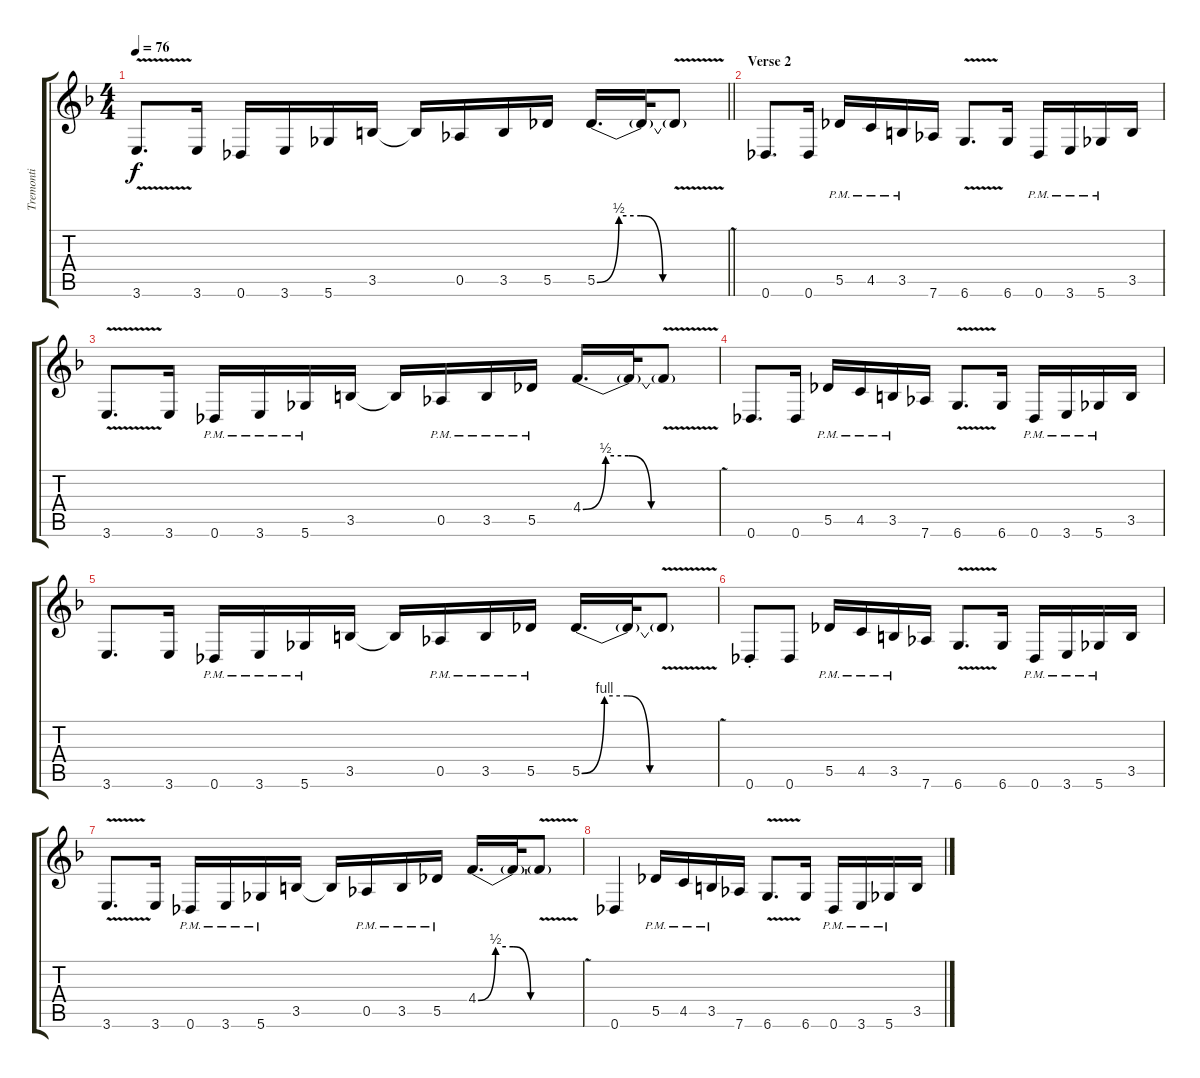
\track ("Tremonti" "Tremonti") {instrument distortionguitar}
\staff {score tabs}
\tuning (Eb4 Bb3 Gb3 Db3 Ab2 Db2) {hide}
\ts (4 4)
\tempo 76
\clef g2
\barLineRight lightlight
\ks f
3.6{v}.8{d dy f} 3.6.16 0.6.16 3.6.16 5.6.16 3.5.16 3.5{t}.16 0.5.16 3.5.16 5.5.16 5.5{be (custom 0 0 10 2 20 2 30 0 60 0)}.16{d} 5.5{t}.32 5.5{v t}.8 |
\section ("" "Verse 2")
0.6.8{d} 0.6.16 5.5{pm}.16 4.5{pm}.16 3.5{pm}.16 7.6.16 6.6{v}.8{d} 6.6.16 0.6{pm}.16 3.6{pm}.16 5.6{pm}.16 3.5.16 |
3.6{v}.8{d} 3.6.16 0.6{pm}.16 3.6{pm}.16 5.6{pm}.16 3.5.16 3.5{t}.16 0.5{pm}.16 3.5{pm}.16 5.5{pm}.16 4.4{be (custom 0 0 10 2 20 2 30 0 60 0)}.16{d} 4.4{t}.32 4.4{v t}.8 |
0.6.8{d} 0.6.16 5.5{pm}.16 4.5{pm}.16 3.5{pm}.16 7.6.16 6.6{v}.8{d} 6.6.16 0.6{pm}.16 3.6{pm}.16 5.6{pm}.16 3.5.16 |
3.6.8{d} 3.6.16 0.6{pm}.16 3.6{pm}.16 5.6{pm}.16 3.5.16 3.5{t}.16 0.5{pm}.16 3.5{pm}.16 5.5{pm}.16 5.5{be (custom 0 0 10 4 20 4 30 0 60 0)}.16{d} 5.5{t}.32 5.5{v t}.8 |
0.6{st}.8 0.6.8 5.5{pm}.16 4.5{pm}.16 3.5{pm}.16 7.6.16 6.6{v}.8{d} 6.6.16 0.6{pm}.16 3.6{pm}.16 5.6{pm}.16 3.5.16 |
3.6{v}.8{d} 3.6.16 0.6{pm}.16 3.6{pm}.16 5.6{pm}.16 3.5.16 3.5{t}.16 0.5{pm}.16 3.5{pm}.16 5.5{pm}.16 4.4{be (custom 0 0 10 2 20 2 30 0 60 0)}.16{d} 4.4{t}.32 4.4{v t}.8 |
0.6.4 5.5{pm}.16 4.5{pm}.16 3.5{pm}.16 7.6.16 6.6{v}.8{d} 6.6.16 0.6{pm}.16 3.6{pm}.16 5.6{pm}.16 3.5.16
